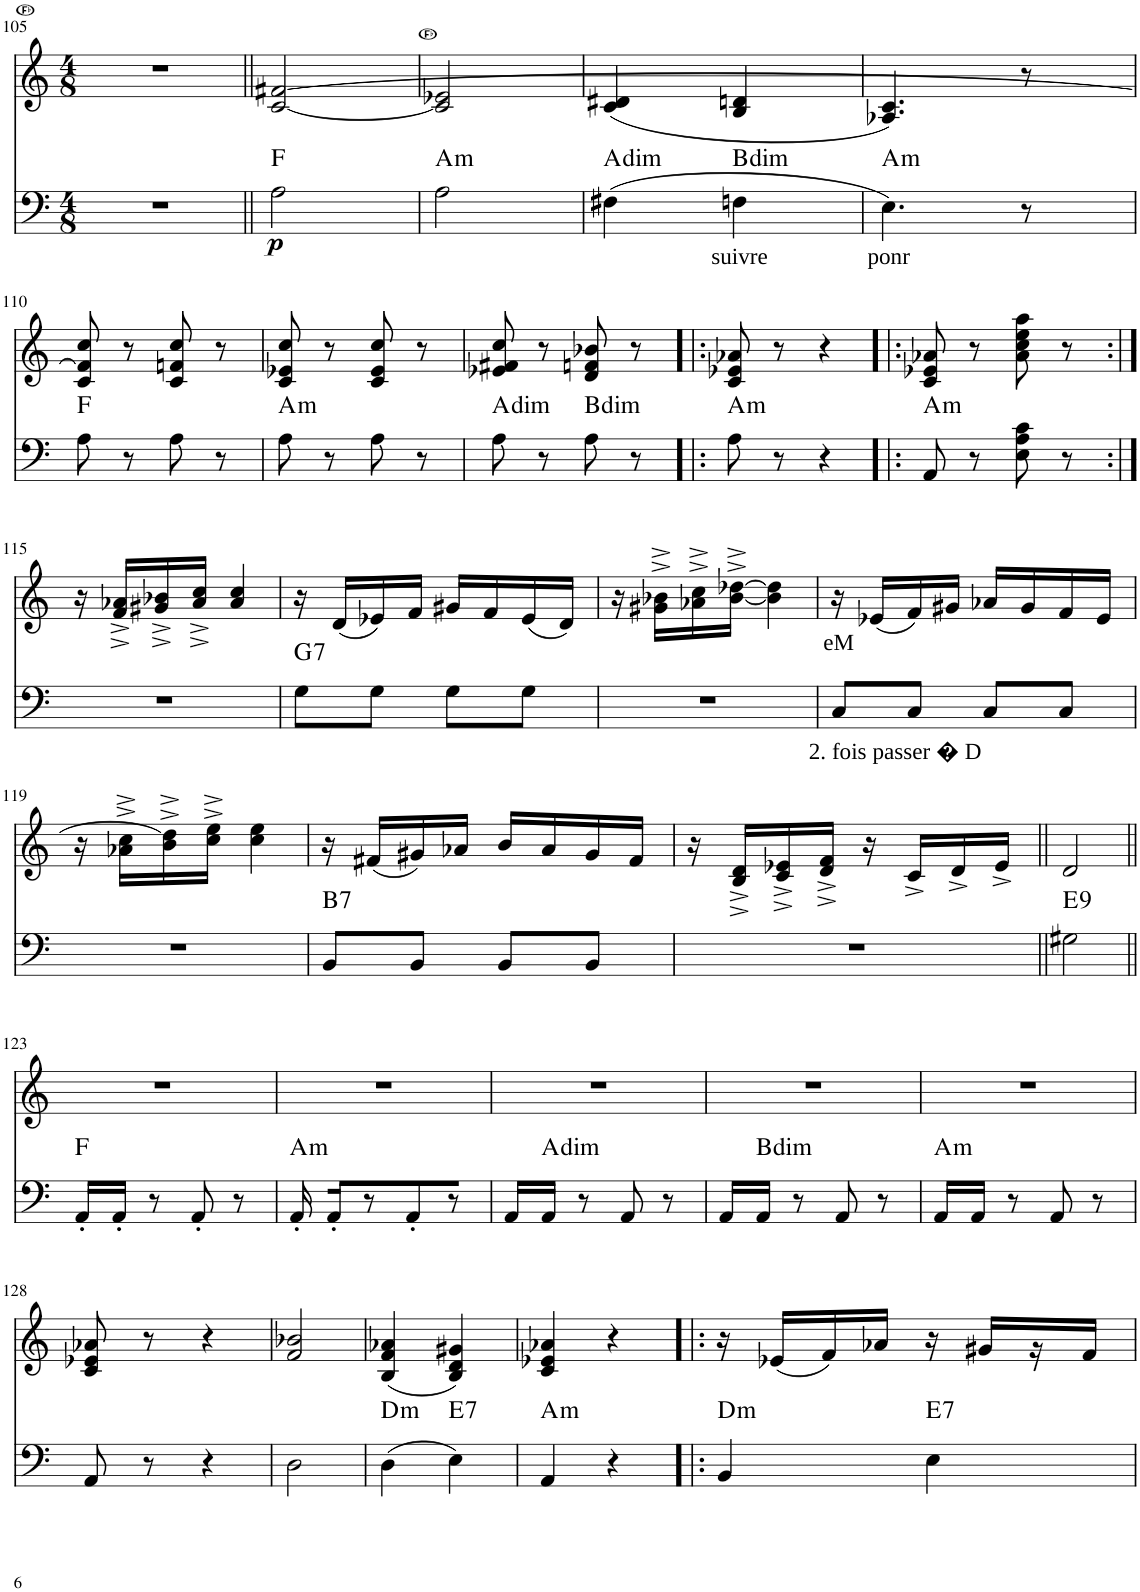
**kern	**text	**dynam	**kern	**text
*part2	*part2	*part2	*part1	*part1
*staff2	*staff2	*staff2	*staff1	*staff1
*I"Piano	*	*	*I"Piano	*
*I'Pno	*	*	*I'Pno	*
!!LO:PB:g=z
*clefF4	*	*	*clefG2	*
*k[]	*	*	*k[]	*
*M4/8	*	*	*M4/8	*
=105	=105	=105	=105	=105
2r	.	.	2r	.
=106||	=106||	=106||	=106||	=106||
!	!	!LO:DY:b	!	!
2A\	.	p	[2c/ [2f#X/	.
=107	=107	=107	=107	=107
2A\	.	.	2c/] 2e-X/	.
=108	=108	=108	=108	=108
(4F#X\	.	.	(4c/ 4d#X/	.
!	!LO:LY:b	!	!	!
4Fn\	suivre	.	4B/ 4dn/	.
=109	=109	=109	=109	=109
!	!LO:LY:b	!	!	!
4.E\)	ponr	.	4.A-X/ 4.c/)	.
8r	.	.	8r	.
!!LO:LB:g=z
=110	=110	=110	=110	=110
8A\	.	.	8c/ 8f#/] 8cc/	.
8r	.	.	8r	.
8A\	.	.	8c/ 8fn/ 8cc/	.
8r	.	.	8r	.
=111	=111	=111	=111	=111
8A\	.	.	8c/ 8e-X/ 8cc/	.
8r	.	.	8r	.
8A\	.	.	8c/ 8e-/ 8cc/	.
8r	.	.	8r	.
=112	=112	=112	=112	=112
8A\	.	.	8e-X/ 8f#X/ 8cc/	.
8r	.	.	8r	.
8A\	.	.	8d/ 8fn/ 8b-X/	.
8r	.	.	8r	.
=113!|:	=113!|:	=113!|:	=113!|:	=113!|:
8A\	.	.	8c/ 8e-X/ 8a-X/	.
8r	.	.	8r	.
4r	.	.	4r	.
=114!|:	=114!|:	=114!|:	=114!|:	=114!|:
8AA/	.	.	8c/ 8e-X/ 8a-X/	.
8r	.	.	8r	.
8E\ 8A\ 8c\	.	.	8a-\ 8cc\ 8ee\ 8aa\	.
8r	.	.	8r	.
!!LO:LB:g=z
=115:|!	=115:|!	=115:|!	=115:|!	=115:|!
2r	.	.	16r	.
.	.	.	16f/^ 16a-X/^LL	.
.	.	.	16g#X/^ 16b-X/^	.
.	.	.	16a-/^ 16cc/^JJ	.
.	.	.	4a-/ 4cc/	.
=116	=116	=116	=116	=116
8G\L	.	.	16r	.
.	.	.	(16d/LL	.
8G\J	.	.	16e-X/)	.
.	.	.	16f/JJ	.
8G\L	.	.	16g#X/LL	.
.	.	.	16f/	.
8G\J	.	.	(16e-/	.
.	.	.	16d/JJ)	.
=117	=117	=117	=117	=117
2r	.	.	16r	.
.	.	.	16g#X\^ 16b-X\^LL	.
.	.	.	16a-X\^ 16cc\^	.
.	.	.	[16b-\^ [16dd-X\^JJ	.
.	.	.	4b-\] 4dd-\]	.
=118	=118	=118	=118	=118
!	!LO:LY:b	!	!	!LO:LY:b
8C/L	2. fois passer � D	.	16r	eM
.	.	.	(16e-X/LL	.
8C/J	.	.	16f/)	.
.	.	.	16g#X/JJ	.
8C/L	.	.	16a-X/LL	.
.	.	.	16g#/	.
8C/J	.	.	16f/	.
.	.	.	16e-/JJ	.
!!LO:LB:g=z
=119	=119	=119	=119	=119
2r	.	.	16r	.
.	.	.	16a-X\^ 16cc\^LL	.
.	.	.	16b\^ 16dd\]^	.
.	.	.	16cc\^ 16ee\^JJ	.
.	.	.	4cc\ 4ee\	.
=120	=120	=120	=120	=120
8BB/L	.	.	16r	.
.	.	.	(16f#X/LL	.
8BB/J	.	.	16g#X/)	.
.	.	.	16a-X/JJ	.
8BB/L	.	.	16b/LL	.
.	.	.	16a-/	.
8BB/J	.	.	16g#/	.
.	.	.	16f#/JJ	.
=121	=121	=121	=121	=121
2r	.	.	16r	.
.	.	.	16B/^ 16d/^LL	.
.	.	.	16c/^ 16e-X/^	.
.	.	.	16d/^ 16f/^JJ	.
.	.	.	16r	.
.	.	.	16c^/LL	.
.	.	.	16d^/	.
.	.	.	16e-^/JJ	.
=122||	=122||	=122||	=122||	=122||
2G#X\	.	.	2d/	.
!!LO:LB:g=z
=123||	=123||	=123||	=123||	=123||
16AA'/LL	.	.	2r	.
16AA'/JJ	.	.	.	.
8r	.	.	.	.
8AA'/	.	.	.	.
8r	.	.	.	.
=124	=124	=124	=124	=124
16AA'/	.	.	2r	.
16AA'/KL	.	.	.	.
8r	.	.	.	.
8AA'/	.	.	.	.
8r	.	.	.	.
=125	=125	=125	=125	=125
16AA/LL	.	.	2r	.
16AA/JJ	.	.	.	.
8r	.	.	.	.
8AA/	.	.	.	.
8r	.	.	.	.
=126	=126	=126	=126	=126
16AA/LL	.	.	2r	.
16AA/JJ	.	.	.	.
8r	.	.	.	.
8AA/	.	.	.	.
8r	.	.	.	.
=127	=127	=127	=127	=127
16AA/LL	.	.	2r	.
16AA/JJ	.	.	.	.
8r	.	.	.	.
8AA/	.	.	.	.
8r	.	.	.	.
!!LO:LB:g=z
=128	=128	=128	=128	=128
8AA/	.	.	8c/ 8e-X/ 8a-X/	.
8r	.	.	8r	.
4r	.	.	4r	.
=129	=129	=129	=129	=129
2D\	.	.	2f/ 2b-X/	.
=130	=130	=130	=130	=130
(4D\	.	.	(4B/ 4f/ 4a-X/	.
4E\)	.	.	4B/ 4d/ 4g#X/)	.
=131	=131	=131	=131	=131
4AA/	.	.	4c/ 4e-X/ 4a-X/	.
4r	.	.	4r	.
=132!|:	=132!|:	=132!|:	=132!|:	=132!|:
4BB/	.	.	16r	.
.	.	.	(16e-X/LL	.
.	.	.	16f/)	.
.	.	.	16a-X/JJ	.
4E\	.	.	16r	.
.	.	.	16g#X/LL	.
.	.	.	16r	.
.	.	.	16f/JJ	.
=	=	=	=	=
*-	*-	*-	*-	*-
